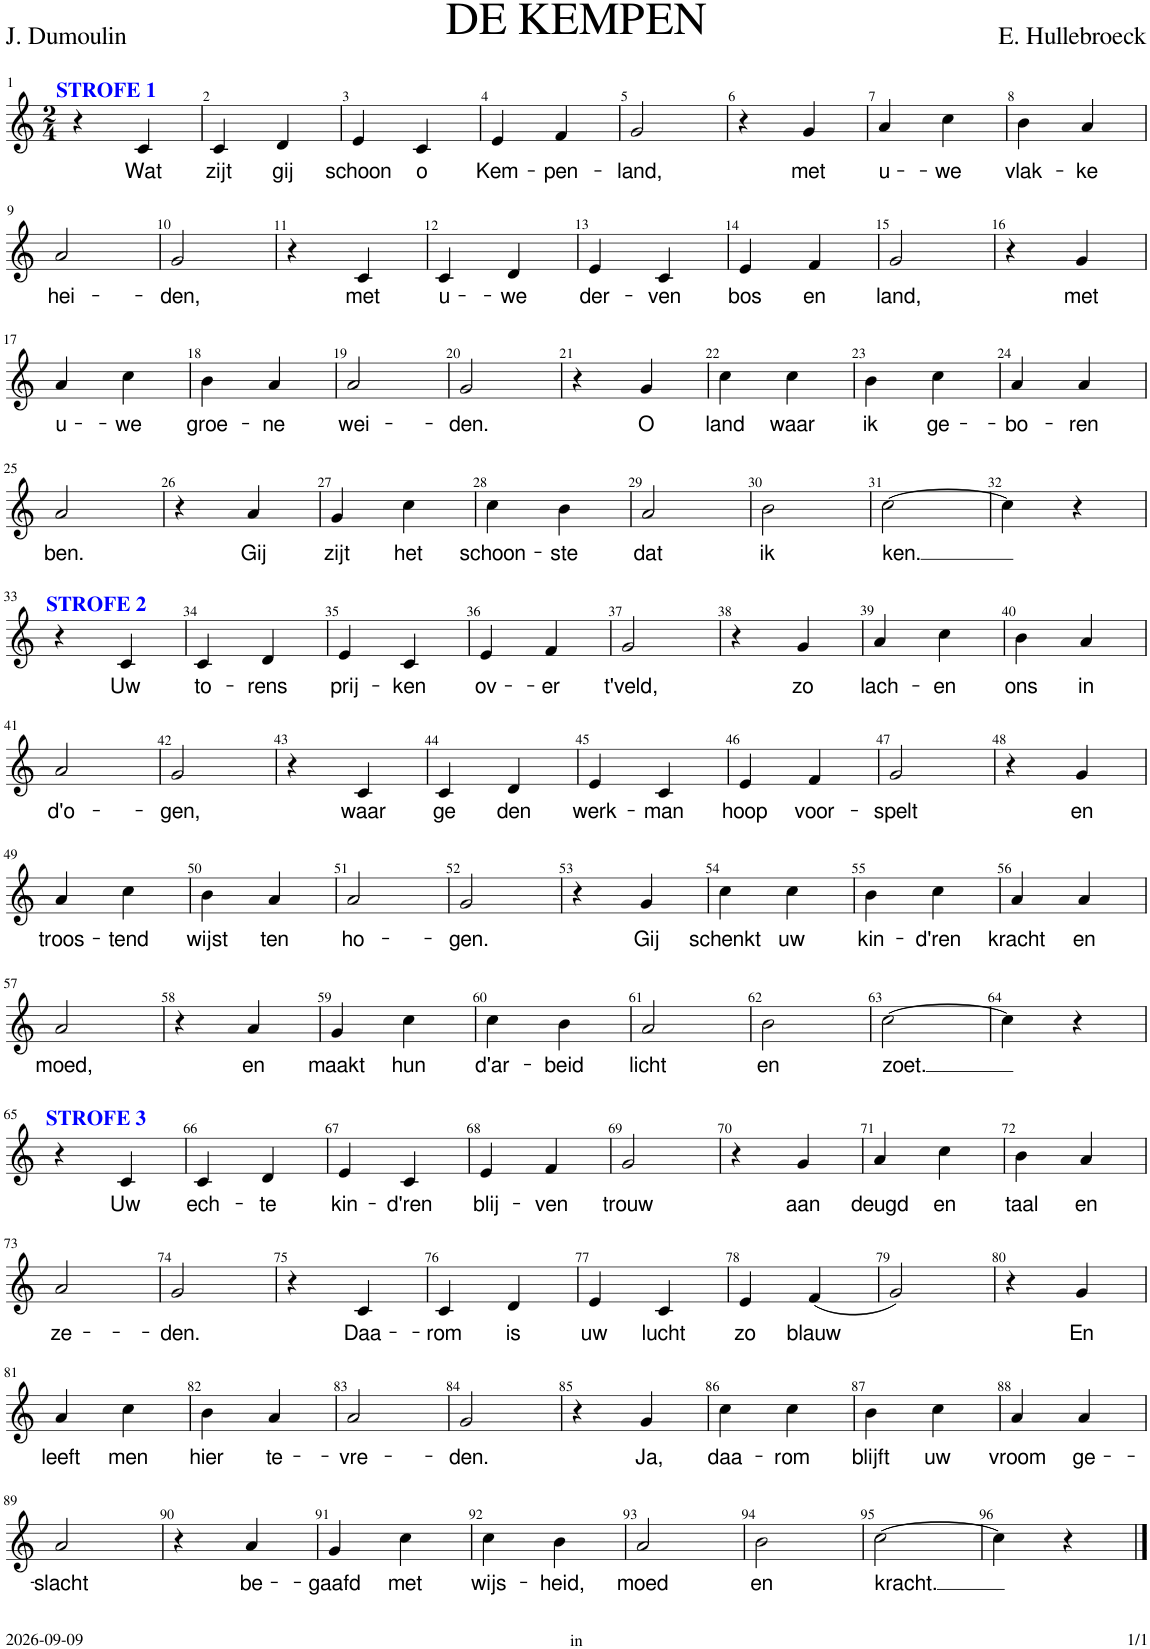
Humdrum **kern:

**kern	**text
*part1	*part1
*staff1	*staff1
*I"Soprano	*
*clefG2	*
*k[]	*
*M2/4	*
=1	=1
4r	.
!LO:TX:a:B:color=#0000FF:t=STROFE 1	!
!	!LO:LY:b
4c/	Wat
=2	=2
!	!LO:LY:b
4c/	zijt
!	!LO:LY:b
4d/	gij
=3	=3
!	!LO:LY:b
4e/	schoon
!	!LO:LY:b
4c/	o
=4	=4
!	!LO:LY:b
4e/	Kem-
!	!LO:LY:b
4f/	-pen-
=5	=5
!	!LO:LY:b
2g/	-land,
=6	=6
4r	.
!	!LO:LY:b
4g/	met
=7	=7
!	!LO:LY:b
4a/	u-
!	!LO:LY:b
4cc\	-we
=8	=8
!	!LO:LY:b
4b\	vlak-
!	!LO:LY:b
4a/	-ke
!!LO:LB:g=z
=9	=9
!	!LO:LY:b
2a/	hei-
=10	=10
!	!LO:LY:b
2g/	-den,
=11	=11
4r	.
!	!LO:LY:b
4c/	met
=12	=12
!	!LO:LY:b
4c/	u-
!	!LO:LY:b
4d/	-we
=13	=13
!	!LO:LY:b
4e/	der-
!	!LO:LY:b
4c/	-ven
=14	=14
!	!LO:LY:b
4e/	bos
!	!LO:LY:b
4f/	en
=15	=15
!	!LO:LY:b
2g/	land,
=16	=16
4r	.
!	!LO:LY:b
4g/	met
!!LO:LB:g=z
=17	=17
!	!LO:LY:b
4a/	u-
!	!LO:LY:b
4cc\	-we
=18	=18
!	!LO:LY:b
4b\	groe-
!	!LO:LY:b
4a/	-ne
=19	=19
!	!LO:LY:b
2a/	wei-
=20	=20
!	!LO:LY:b
2g/	-den.
=21	=21
4r	.
!	!LO:LY:b
4g/	O
=22	=22
!	!LO:LY:b
4cc\	land
!	!LO:LY:b
4cc\	waar
=23	=23
!	!LO:LY:b
4b\	ik
!	!LO:LY:b
4cc\	ge-
=24	=24
!	!LO:LY:b
4a/	-bo-
!	!LO:LY:b
4a/	-ren
!!LO:LB:g=z
=25	=25
!	!LO:LY:b
2a/	ben.
=26	=26
4r	.
!	!LO:LY:b
4a/	Gij
=27	=27
!	!LO:LY:b
4g/	zijt
!	!LO:LY:b
4cc\	het
=28	=28
!	!LO:LY:b
4cc\	schoon-
!	!LO:LY:b
4b\	-ste
=29	=29
!	!LO:LY:b
2a/	dat
=30	=30
!	!LO:LY:b
2b\	ik
=31	=31
!	!LO:LY:b
[2cc\	ken.
=32	=32
4cc\]	.
4r	.
!!LO:LB:g=z
=33	=33
4r	.
!LO:TX:a:B:color=#0000FF:t=STROFE 2	!
!	!LO:LY:b
4c/	Uw
=34	=34
!	!LO:LY:b
4c/	to-
!	!LO:LY:b
4d/	-rens
=35	=35
!	!LO:LY:b
4e/	prij-
!	!LO:LY:b
4c/	-ken
=36	=36
!	!LO:LY:b
4e/	ov-
!	!LO:LY:b
4f/	-er
=37	=37
!	!LO:LY:b
2g/	t'veld,
=38	=38
4r	.
!	!LO:LY:b
4g/	zo
=39	=39
!	!LO:LY:b
4a/	lach-
!	!LO:LY:b
4cc\	-en
=40	=40
!	!LO:LY:b
4b\	ons
!	!LO:LY:b
4a/	in
!!LO:LB:g=z
=41	=41
!	!LO:LY:b
2a/	d'o-
=42	=42
!	!LO:LY:b
2g/	-gen,
=43	=43
4r	.
!	!LO:LY:b
4c/	waar
=44	=44
!	!LO:LY:b
4c/	ge
!	!LO:LY:b
4d/	den
=45	=45
!	!LO:LY:b
4e/	werk-
!	!LO:LY:b
4c/	-man
=46	=46
!	!LO:LY:b
4e/	hoop
!	!LO:LY:b
4f/	voor-
=47	=47
!	!LO:LY:b
2g/	-spelt
=48	=48
4r	.
!	!LO:LY:b
4g/	en
!!LO:LB:g=z
=49	=49
!	!LO:LY:b
4a/	troos-
!	!LO:LY:b
4cc\	-tend
=50	=50
!	!LO:LY:b
4b\	wijst
!	!LO:LY:b
4a/	ten
=51	=51
!	!LO:LY:b
2a/	ho-
=52	=52
!	!LO:LY:b
2g/	-gen.
=53	=53
4r	.
!	!LO:LY:b
4g/	Gij
=54	=54
!	!LO:LY:b
4cc\	schenkt
!	!LO:LY:b
4cc\	uw
=55	=55
!	!LO:LY:b
4b\	kin-
!	!LO:LY:b
4cc\	-d'ren
=56	=56
!	!LO:LY:b
4a/	kracht
!	!LO:LY:b
4a/	en
!!LO:LB:g=z
=57	=57
!	!LO:LY:b
2a/	moed,
=58	=58
4r	.
!	!LO:LY:b
4a/	en
=59	=59
!	!LO:LY:b
4g/	maakt
!	!LO:LY:b
4cc\	hun
=60	=60
!	!LO:LY:b
4cc\	d'ar-
!	!LO:LY:b
4b\	-beid
=61	=61
!	!LO:LY:b
2a/	licht
=62	=62
!	!LO:LY:b
2b\	en
=63	=63
!	!LO:LY:b
[2cc\	zoet.
=64	=64
4cc\]	.
4r	.
!!LO:LB:g=z
=65	=65
4r	.
!LO:TX:a:B:color=#0000FF:t=STROFE 3	!
!	!LO:LY:b
4c/	Uw
=66	=66
!	!LO:LY:b
4c/	ech-
!	!LO:LY:b
4d/	-te
=67	=67
!	!LO:LY:b
4e/	kin-
!	!LO:LY:b
4c/	-d'ren
=68	=68
!	!LO:LY:b
4e/	blij-
!	!LO:LY:b
4f/	-ven
=69	=69
!	!LO:LY:b
2g/	trouw
=70	=70
4r	.
!	!LO:LY:b
4g/	aan
=71	=71
!	!LO:LY:b
4a/	deugd
!	!LO:LY:b
4cc\	en
=72	=72
!	!LO:LY:b
4b\	taal
!	!LO:LY:b
4a/	en
!!LO:LB:g=z
=73	=73
!	!LO:LY:b
2a/	ze-
=74	=74
!	!LO:LY:b
2g/	-den.
=75	=75
4r	.
!	!LO:LY:b
4c/	Daa-
=76	=76
!	!LO:LY:b
4c/	-rom
!	!LO:LY:b
4d/	is
=77	=77
!	!LO:LY:b
4e/	uw
!	!LO:LY:b
4c/	lucht
=78	=78
!	!LO:LY:b
4e/	zo
!	!LO:LY:b
(4f/	blauw
=79	=79
2g/)	.
=80	=80
4r	.
!	!LO:LY:b
4g/	En
!!LO:LB:g=z
=81	=81
!	!LO:LY:b
4a/	leeft
!	!LO:LY:b
4cc\	men
=82	=82
!	!LO:LY:b
4b\	hier
!	!LO:LY:b
4a/	te-
=83	=83
!	!LO:LY:b
2a/	-vre-
=84	=84
!	!LO:LY:b
2g/	-den.
=85	=85
4r	.
!	!LO:LY:b
4g/	Ja,
=86	=86
!	!LO:LY:b
4cc\	daa-
!	!LO:LY:b
4cc\	-rom
=87	=87
!	!LO:LY:b
4b\	blijft
!	!LO:LY:b
4cc\	uw
=88	=88
!	!LO:LY:b
4a/	vroom
!	!LO:LY:b
4a/	ge-
!!LO:LB:g=z
=89	=89
!	!LO:LY:b
2a/	-slacht
=90	=90
4r	.
!	!LO:LY:b
4a/	be-
=91	=91
!	!LO:LY:b
4g/	-gaafd
!	!LO:LY:b
4cc\	met
=92	=92
!	!LO:LY:b
4cc\	wijs-
!	!LO:LY:b
4b\	-heid,
=93	=93
!	!LO:LY:b
2a/	moed
=94	=94
!	!LO:LY:b
2b\	en
=95	=95
!	!LO:LY:b
[2cc\	kracht.
=96	=96
4cc\]	.
4r	.
==	==
*-	*-
